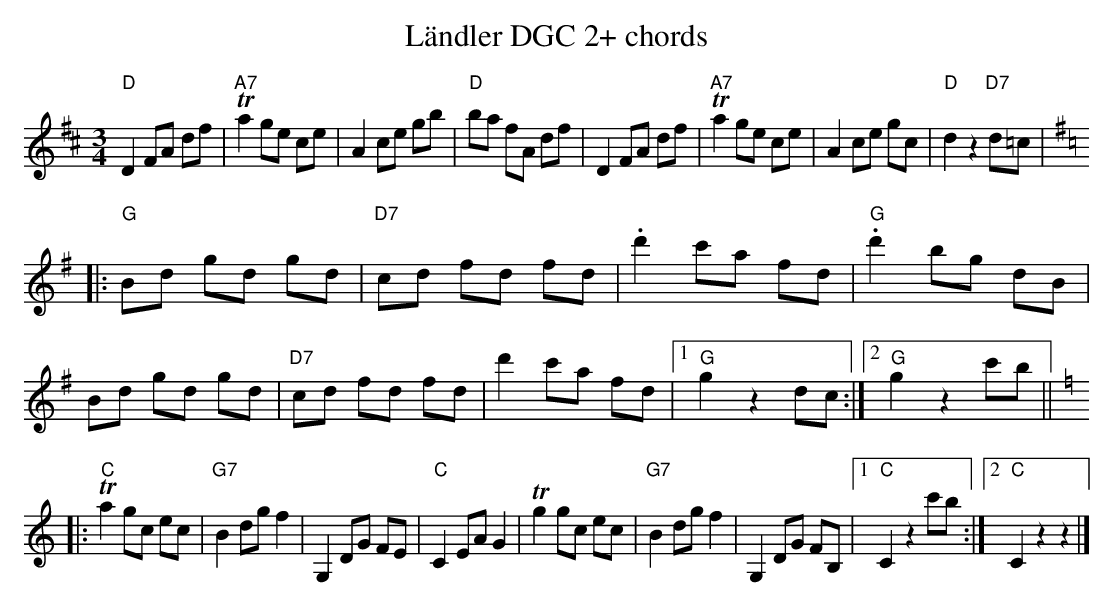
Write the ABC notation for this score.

X:1
T:Ländler DGC 2+ chords
M:3/4
L:1/8
K:Dmaj%%MIDI gchordon
"D"D2 FA df |"A7"Ta2 ge ce | A2 ce gb | "D"ba fA df | D2 FA df | "A7"Ta2 ge ce |A2 ce gc | "D"d2z2 "D7"d=c | [K:Gmaj]
|: "G"Bd gd gd | "D7"cd fd fd | .d'2 c'a fd | "G".d'2 bg dB | Bd gd gd | "D7"cd fd fd | d'2 c'a fd |1 "G"g2z2 dc :|2 "G"g2z2 c'b || [K:Cmaj]
|:"C"Ta2 gc ec | "G7"B2 dg f2 | G,2 DG FE | "C"C2 EA G2 | Tg2 gc ec | "G7"B2 dg f2 | G,2 DG FB, |1 "C"C2 z2 c'b :|2 "C"C2z2z2 |]
